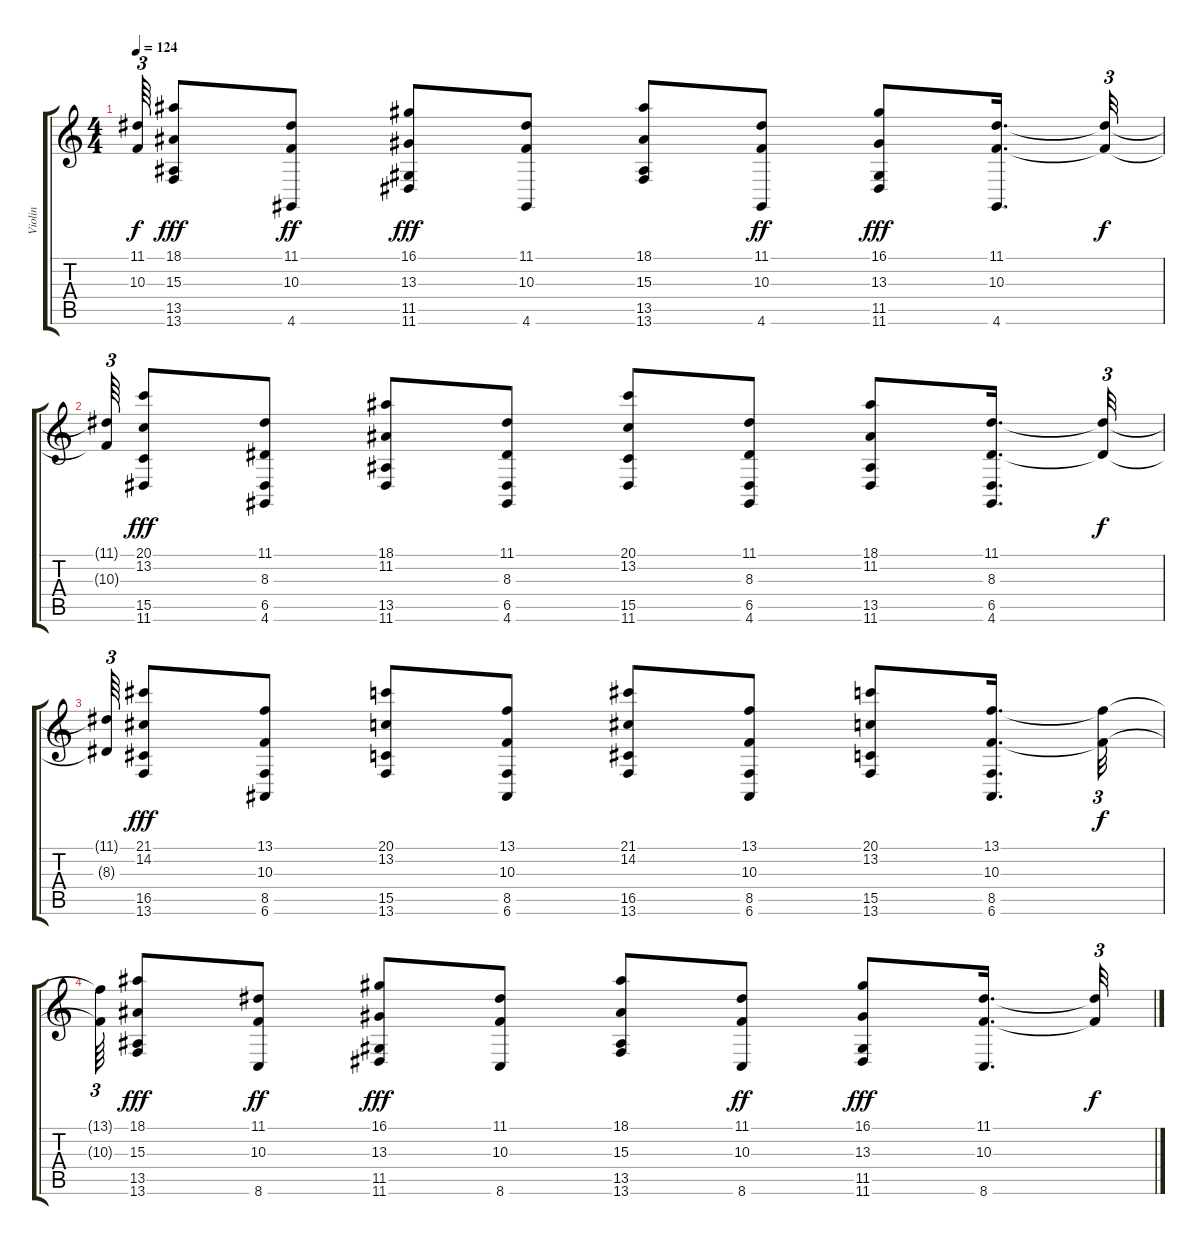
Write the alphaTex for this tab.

\track ("Violin" "Violin") {instrument stringensemble1}
\staff {score tabs}
\tuning (E4 B3 G3 D3 A2 E2) {hide}
\ts (4 4)
\tempo 124
\clef g2
\ks c
(11.1{t} 10.3{t}).64{tu (3 2) dy f} (18.1 15.3 13.5 13.6).8{dy fff} (11.1 10.3 4.6).8{dy ff} (16.1 13.3 11.5 11.6).8{dy fff} (11.1 10.3 4.6).8 (18.1 15.3 13.5 13.6).8 (11.1 10.3 4.6).8{dy ff} (16.1 13.3 11.5 11.6).8{dy fff} (11.1 10.3 4.6).16{d} (11.1{t} 10.3{t}).32{tu (3 2) dy f} |
(11.1{t} 10.3{t}).64{tu (3 2)} (20.1 13.2 15.5 11.6).8{dy fff} (11.1 8.3 6.5 4.6).8 (18.1 11.2 13.5 11.6).8 (11.1 8.3 6.5 4.6).8 (20.1 13.2 15.5 11.6).8 (11.1 8.3 6.5 4.6).8 (18.1 11.2 13.5 11.6).8 (11.1 8.3 6.5 4.6).16{d} (11.1{t} 8.3{t}).32{tu (3 2) dy f} |
(11.1{t} 8.3{t}).64{tu (3 2)} (21.1 14.2 16.5 13.6).8{dy fff} (13.1 10.3 8.5 6.6).8 (20.1 13.2 15.5 13.6).8 (13.1 10.3 8.5 6.6).8 (21.1 14.2 16.5 13.6).8 (13.1 10.3 8.5 6.6).8 (20.1 13.2 15.5 13.6).8 (13.1 10.3 8.5 6.6).16{d} (13.1{t} 10.3{t}).32{tu (3 2) dy f} |
(13.1{t} 10.3{t}).64{tu (3 2)} (18.1 15.3 13.5 13.6).8{dy fff} (11.1 10.3 8.6).8{dy ff} (16.1 13.3 11.5 11.6).8{dy fff} (11.1 10.3 8.6).8 (18.1 15.3 13.5 13.6).8 (11.1 10.3 8.6).8{dy ff} (16.1 13.3 11.5 11.6).8{dy fff} (11.1 10.3 8.6).16{d} (11.1{t} 10.3{t}).32{tu (3 2) dy f}
